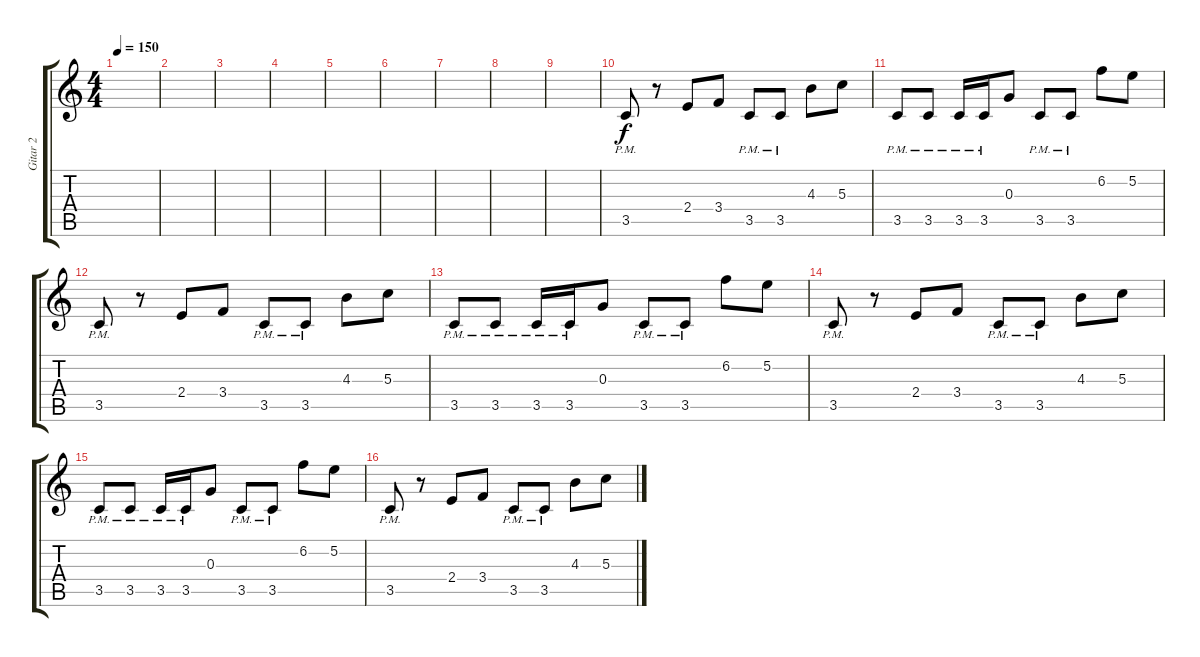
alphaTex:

\track ("Gitar 2" "Gitar 2") {instrument electricguitarmuted}
\staff {score tabs}
\tuning (E4 B3 G3 D3 A2 D2) {hide}
\ts (4 4)
\tempo 150
\clef g2
\ks c
|
|
|
|
|
|
|
|
|
3.5{pm}.8 r.8 2.4.8 3.4.8 3.5{pm}.8 3.5{pm}.8 4.3.8 5.3.8 |
3.5{pm}.8 3.5{pm}.8 3.5{pm}.16 3.5{pm}.16 0.3.8 3.5{pm}.8 3.5{pm}.8 6.2.8 5.2.8 |
3.5{pm}.8 r.8 2.4.8 3.4.8 3.5{pm}.8 3.5{pm}.8 4.3.8 5.3.8 |
3.5{pm}.8 3.5{pm}.8 3.5{pm}.16 3.5{pm}.16 0.3.8 3.5{pm}.8 3.5{pm}.8 6.2.8 5.2.8 |
3.5{pm}.8 r.8 2.4.8 3.4.8 3.5{pm}.8 3.5{pm}.8 4.3.8 5.3.8 |
3.5{pm}.8 3.5{pm}.8 3.5{pm}.16 3.5{pm}.16 0.3.8 3.5{pm}.8 3.5{pm}.8 6.2.8 5.2.8 |
3.5{pm}.8 r.8 2.4.8 3.4.8 3.5{pm}.8 3.5{pm}.8 4.3.8 5.3.8
